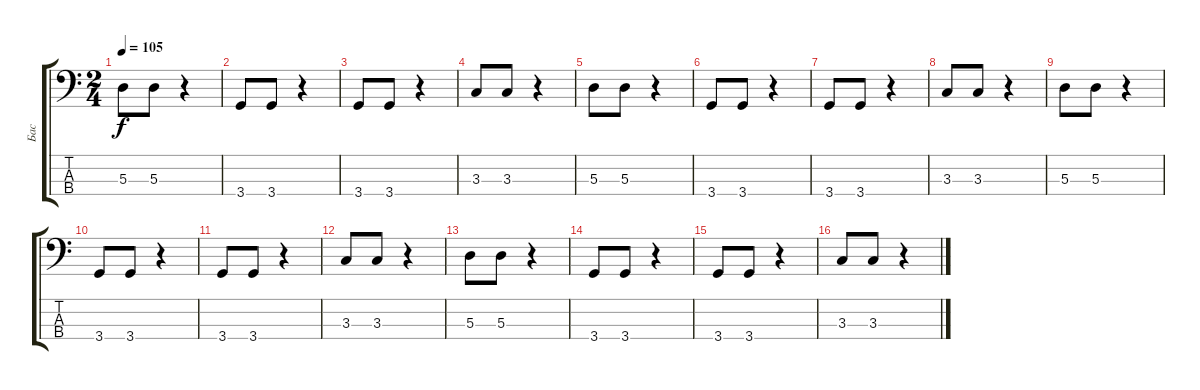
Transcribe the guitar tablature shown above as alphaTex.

\track ("Бас" "Бас") {instrument electricbassfinger}
\staff {score tabs}
\tuning (G2 D2 A1 E1) {hide}
\ts (2 4)
\tempo 105
\clef f4
\ks c
5.3.8{dy f} 5.3.8 r.4 |
3.4.8 3.4.8 r.4 |
3.4.8 3.4.8 r.4 |
3.3.8 3.3.8 r.4 |
5.3.8 5.3.8 r.4 |
3.4.8 3.4.8 r.4 |
3.4.8 3.4.8 r.4 |
3.3.8 3.3.8 r.4 |
5.3.8 5.3.8 r.4 |
3.4.8 3.4.8 r.4 |
3.4.8 3.4.8 r.4 |
3.3.8 3.3.8 r.4 |
5.3.8 5.3.8 r.4 |
3.4.8 3.4.8 r.4 |
3.4.8 3.4.8 r.4 |
3.3.8 3.3.8 r.4
